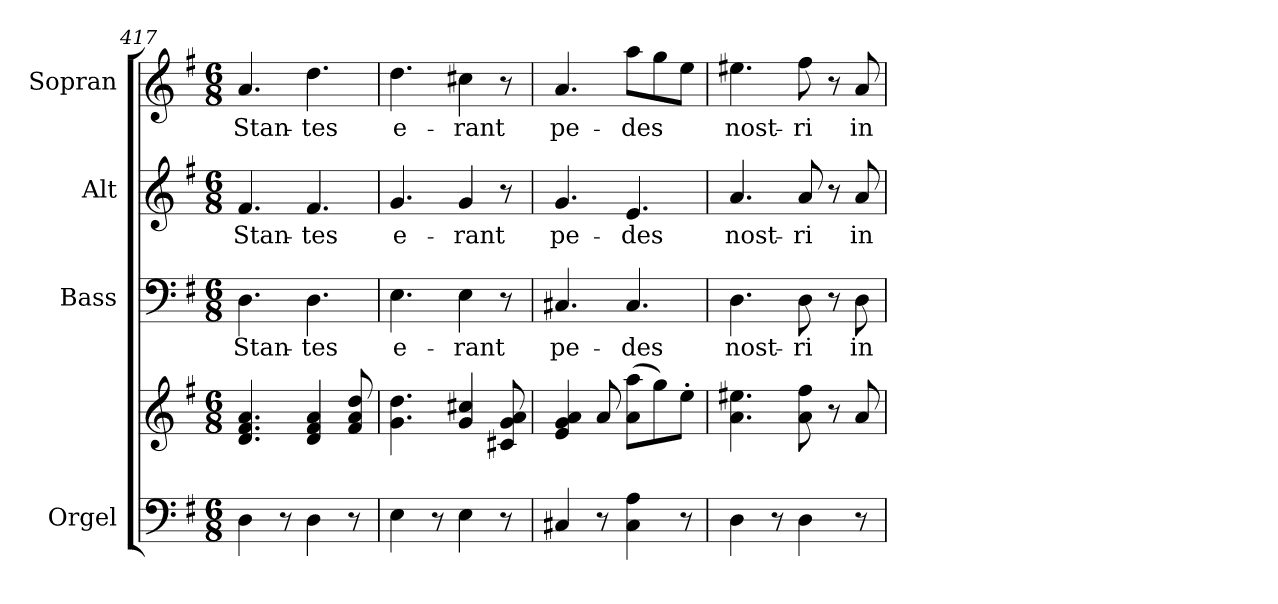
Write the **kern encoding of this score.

**kern	**kern	**kern	**text	**kern	**text	**kern	**text
*part4	*part4	*part3	*part3	*part2	*part2	*part1	*part1
*staff5	*staff4	*staff3	*staff3	*staff2	*staff2	*staff1	*staff1
*I"Orgel	*	*I"Bass	*	*I"Alt	*	*I"Sopran	*
*I'Org.	*	*I'B.	*	*I'A.	*	*I'S.	*
*clefF4	*clefG2	*clefF4	*	*clefG2	*	*clefG2	*
*k[f#]	*k[f#]	*k[f#]	*	*k[f#]	*	*k[f#]	*
*G:	*G:	*G:	*	*G:	*	*G:	*
*M6/8	*M6/8	*M6/8	*	*M6/8	*	*M6/8	*
=417	=417	=417	=417	=417	=417	=417	=417
!	!	!	!LO:LY:b	!	!LO:LY:b	!	!LO:LY:b
4D\	4.d/ 4.f#/ 4.a/	4.D\	Stan-	4.f#/	Stan-	4.a/	Stan-
8r	.	.	.	.	.	.	.
!	!	!	!LO:LY:b	!	!LO:LY:b	!	!LO:LY:b
4D\	4d/ 4f#/ 4a/	4.D\	-tes	4.f#/	-tes	4.dd\	-tes
8r	8f#/ 8a/ 8dd/	.	.	.	.	.	.
=418	=418	=418	=418	=418	=418	=418	=418
!	!	!	!LO:LY:b	!	!LO:LY:b	!	!LO:LY:b
4E\	4.g\ 4.dd\	4.E\	e-	4.g/	e-	4.dd\	e-
8r	.	.	.	.	.	.	.
!	!	!	!LO:LY:b	!	!LO:LY:b	!	!LO:LY:b
4E\	4g/ 4cc#X/	4E\	-rant	4g/	-rant	4cc#X\	-rant
8r	8c#X/ 8g/ 8a/	8r	.	8r	.	8r	.
=419	=419	=419	=419	=419	=419	=419	=419
!	!	!	!LO:LY:b	!	!LO:LY:b	!	!LO:LY:b
4C#X/	4e/ 4g/ 4a/	4.C#X/	pe-	4.g/	pe-	4.a/	pe-
8r	8a/	.	.	.	.	.	.
!	!	!	!LO:LY:b	!	!LO:LY:b	!	!LO:LY:b
4C#\ 4A\	(>8a\ 8aa\L	4.C#/	-des	4.e/	-des	8aa\L	-des
.	8gg\)	.	.	.	.	8gg\	.
8r	8ee'>\J	.	.	.	.	8ee\J	.
=420	=420	=420	=420	=420	=420	=420	=420
!	!	!	!LO:LY:b	!	!LO:LY:b	!	!LO:LY:b
4D\	4.a\ 4.ee#X\	4.D\	nost-	4.a/	nost-	4.ee#X\	nost-
8r	.	.	.	.	.	.	.
!	!	!	!LO:LY:b	!	!LO:LY:b	!	!LO:LY:b
4D\	8a\ 8ff#\	8D\	-ri	8a/	-ri	8ff#\	-ri
.	8r	8r	.	8r	.	8r	.
!	!	!	!LO:LY:b	!	!LO:LY:b	!	!LO:LY:b
8r	8a/	8D\	in	8a/	in	8a/	in
=	=	=	=	=	=	=	=
*-	*-	*-	*-	*-	*-	*-	*-
